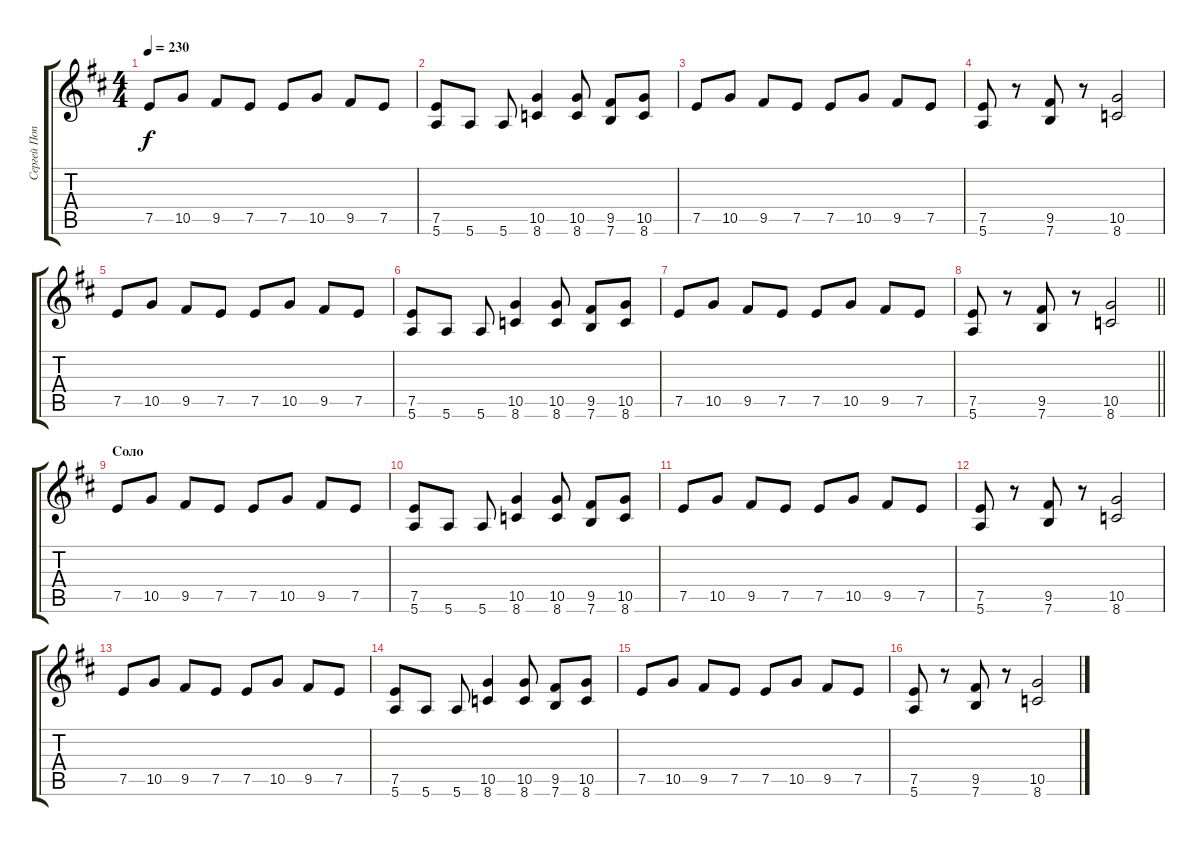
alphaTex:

\track ("Сергей Попов" "Сергей Поп") {instrument distortionguitar}
\staff {score tabs}
\tuning (E4 B3 G3 D3 A2 E2) {hide}
\ts (4 4)
\tempo 230
\clef g2
\ks d
7.5.8{dy f} 10.5.8 9.5.8 7.5.8 7.5.8 10.5.8 9.5.8 7.5.8 |
(7.5 5.6).8 5.6.8 5.6.8 (10.5 8.6).4 (10.5 8.6).8 (9.5 7.6).8 (10.5 8.6).8 |
7.5.8 10.5.8 9.5.8 7.5.8 7.5.8 10.5.8 9.5.8 7.5.8 |
(7.5 5.6).8 r.8 (9.5 7.6).8 r.8 (10.5 8.6).2 |
7.5.8 10.5.8 9.5.8 7.5.8 7.5.8 10.5.8 9.5.8 7.5.8 |
(7.5 5.6).8 5.6.8 5.6.8 (10.5 8.6).4 (10.5 8.6).8 (9.5 7.6).8 (10.5 8.6).8 |
7.5.8 10.5.8 9.5.8 7.5.8 7.5.8 10.5.8 9.5.8 7.5.8 |
\barLineRight lightlight
(7.5 5.6).8 r.8 (9.5 7.6).8 r.8 (10.5 8.6).2 |
\section ("" "Соло")
7.5.8 10.5.8 9.5.8 7.5.8 7.5.8 10.5.8 9.5.8 7.5.8 |
(7.5 5.6).8 5.6.8 5.6.8 (10.5 8.6).4 (10.5 8.6).8 (9.5 7.6).8 (10.5 8.6).8 |
7.5.8 10.5.8 9.5.8 7.5.8 7.5.8 10.5.8 9.5.8 7.5.8 |
(7.5 5.6).8 r.8 (9.5 7.6).8 r.8 (10.5 8.6).2 |
7.5.8 10.5.8 9.5.8 7.5.8 7.5.8 10.5.8 9.5.8 7.5.8 |
(7.5 5.6).8 5.6.8 5.6.8 (10.5 8.6).4 (10.5 8.6).8 (9.5 7.6).8 (10.5 8.6).8 |
7.5.8 10.5.8 9.5.8 7.5.8 7.5.8 10.5.8 9.5.8 7.5.8 |
(7.5 5.6).8 r.8 (9.5 7.6).8 r.8 (10.5 8.6).2
